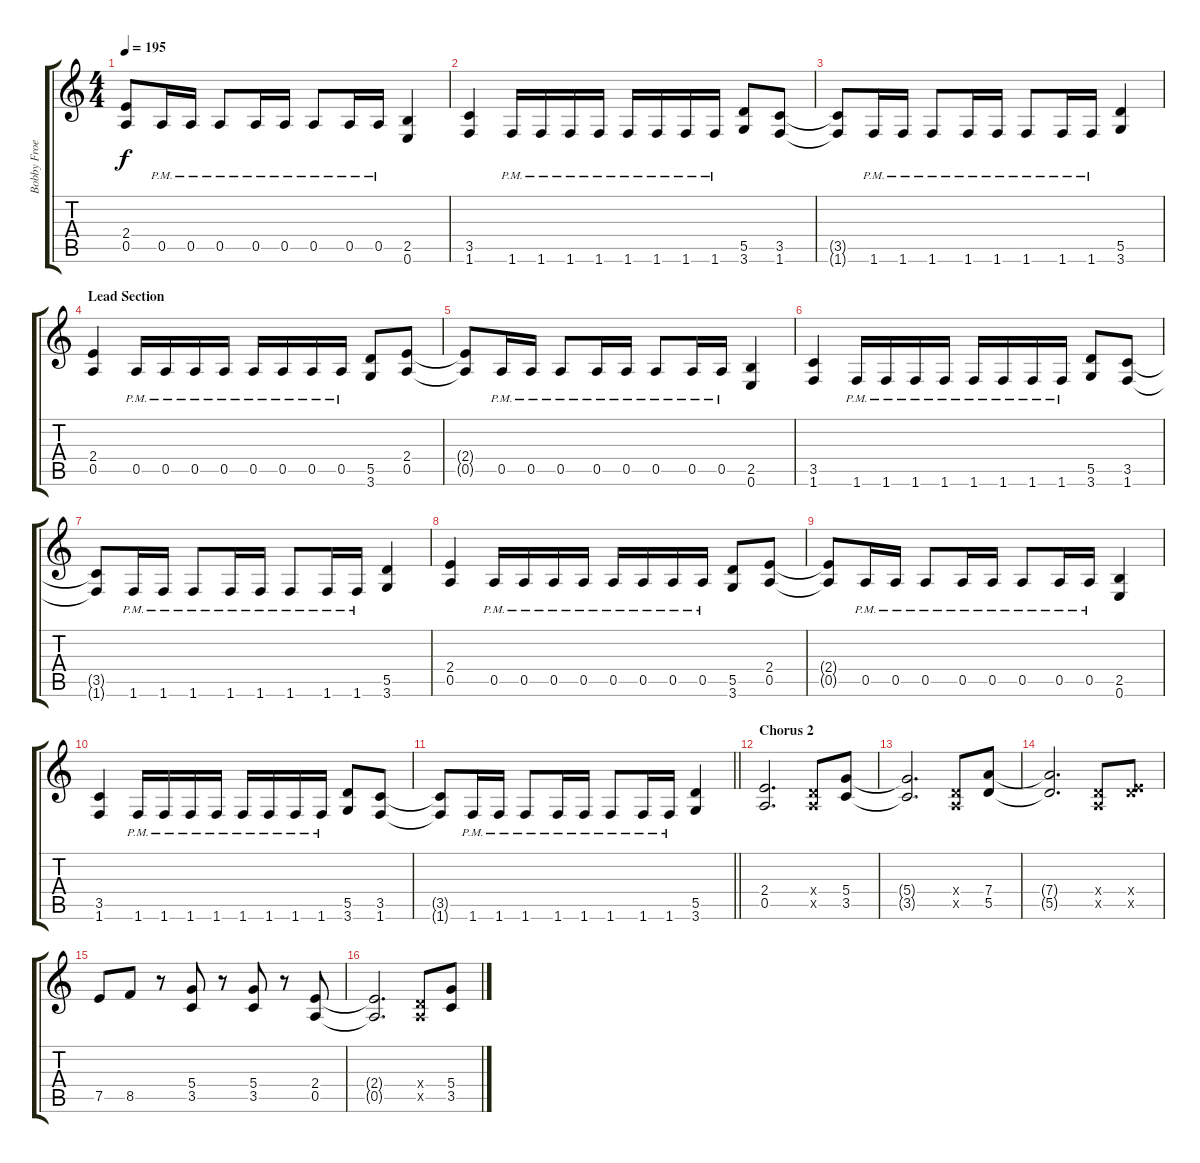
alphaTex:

\track ("Bobby Froese" "Bobby Froe") {instrument distortionguitar}
\staff {score tabs}
\tuning (E4 B3 G3 D3 A2 E2) {hide}
\ts (4 4)
\tempo 195
\clef g2
\ks c
(2.4{t} 0.5{t}).8{dy f} 0.5{pm}.16 0.5{pm}.16 0.5{pm}.8 0.5{pm}.16 0.5{pm}.16 0.5{pm}.8 0.5{pm}.16 0.5{pm}.16 (2.5 0.6).4 |
(3.5 1.6).4 1.6{pm}.16 1.6{pm}.16 1.6{pm}.16 1.6{pm}.16 1.6{pm}.16 1.6{pm}.16 1.6{pm}.16 1.6{pm}.16 (5.5 3.6).8 (3.5 1.6).8 |
(3.5{t} 1.6{t}).8 1.6{pm}.16 1.6{pm}.16 1.6{pm}.8 1.6{pm}.16 1.6{pm}.16 1.6{pm}.8 1.6{pm}.16 1.6{pm}.16 (5.5 3.6).4 |
\section ("" "Lead Section")
(2.4 0.5).4 0.5{pm}.16 0.5{pm}.16 0.5{pm}.16 0.5{pm}.16 0.5{pm}.16 0.5{pm}.16 0.5{pm}.16 0.5{pm}.16 (5.5 3.6).8 (2.4 0.5).8 |
(2.4{t} 0.5{t}).8 0.5{pm}.16 0.5{pm}.16 0.5{pm}.8 0.5{pm}.16 0.5{pm}.16 0.5{pm}.8 0.5{pm}.16 0.5{pm}.16 (2.5 0.6).4 |
(3.5 1.6).4 1.6{pm}.16 1.6{pm}.16 1.6{pm}.16 1.6{pm}.16 1.6{pm}.16 1.6{pm}.16 1.6{pm}.16 1.6{pm}.16 (5.5 3.6).8 (3.5 1.6).8 |
(3.5{t} 1.6{t}).8 1.6{pm}.16 1.6{pm}.16 1.6{pm}.8 1.6{pm}.16 1.6{pm}.16 1.6{pm}.8 1.6{pm}.16 1.6{pm}.16 (5.5 3.6).4 |
(2.4 0.5).4 0.5{pm}.16 0.5{pm}.16 0.5{pm}.16 0.5{pm}.16 0.5{pm}.16 0.5{pm}.16 0.5{pm}.16 0.5{pm}.16 (5.5 3.6).8 (2.4 0.5).8 |
(2.4{t} 0.5{t}).8 0.5{pm}.16 0.5{pm}.16 0.5{pm}.8 0.5{pm}.16 0.5{pm}.16 0.5{pm}.8 0.5{pm}.16 0.5{pm}.16 (2.5 0.6).4 |
(3.5 1.6).4 1.6{pm}.16 1.6{pm}.16 1.6{pm}.16 1.6{pm}.16 1.6{pm}.16 1.6{pm}.16 1.6{pm}.16 1.6{pm}.16 (5.5 3.6).8 (3.5 1.6).8 |
\barLineRight lightlight
(3.5{t} 1.6{t}).8 1.6{pm}.16 1.6{pm}.16 1.6{pm}.8 1.6{pm}.16 1.6{pm}.16 1.6{pm}.8 1.6{pm}.16 1.6{pm}.16 (5.5 3.6).4 |
\section ("" "Chorus 2")
(2.4 0.5).2{d} (0.4{x} 0.5{x}).8 (5.4 3.5).8 |
(5.4{t} 3.5{t}).2{d} (0.4{x} 0.5{x}).8 (7.4 5.5).8 |
(7.4{t} 5.5{t}).2{d} (0.4{x} 0.5{x}).8 (0.4{x} 7.5{x}).8 |
7.5.8 8.5.8 r.8 (5.4 3.5).8 r.8 (5.4 3.5).8 r.8 (2.4 0.5).8 |
(2.4{t} 0.5{t}).2{d} (0.4{x} 0.5{x}).8 (5.4 3.5).8
